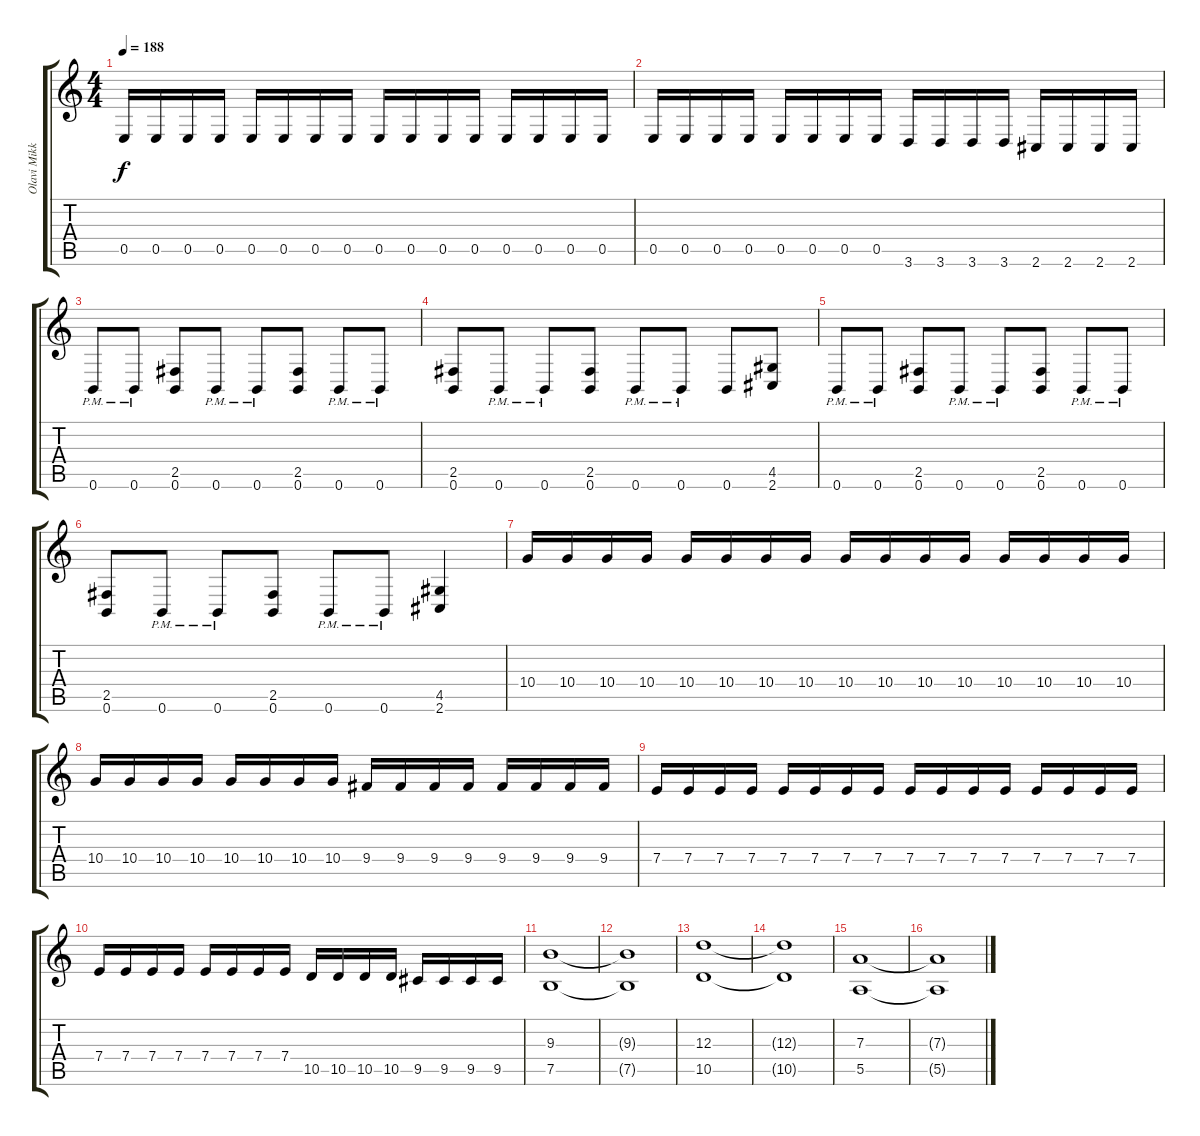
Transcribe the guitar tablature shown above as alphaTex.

\track ("Olavi Mikkonen" "Olavi Mikk") {instrument overdrivenguitar}
\staff {score tabs}
\tuning (B3 Gb3 D3 A2 E2 B1) {hide}
\ts (4 4)
\tempo 188
\clef g2
\ks c
0.5.16{dy f} 0.5.16 0.5.16 0.5.16 0.5.16 0.5.16 0.5.16 0.5.16 0.5.16 0.5.16 0.5.16 0.5.16 0.5.16 0.5.16 0.5.16 0.5.16 |
0.5.16 0.5.16 0.5.16 0.5.16 0.5.16 0.5.16 0.5.16 0.5.16 3.6.16 3.6.16 3.6.16 3.6.16 2.6.16 2.6.16 2.6.16 2.6.16 |
0.6{pm}.8 0.6{pm}.8 (2.5 0.6).8 0.6{pm}.8 0.6{pm}.8 (2.5 0.6).8 0.6{pm}.8 0.6{pm}.8 |
(2.5 0.6).8 0.6{pm}.8 0.6{pm}.8 (2.5 0.6).8 0.6{pm}.8 0.6{pm}.8 0.6.8 (4.5 2.6).8 |
0.6{pm}.8 0.6{pm}.8 (2.5 0.6).8 0.6{pm}.8 0.6{pm}.8 (2.5 0.6).8 0.6{pm}.8 0.6{pm}.8 |
(2.5 0.6).8 0.6{pm}.8 0.6{pm}.8 (2.5 0.6).8 0.6{pm}.8 0.6{pm}.8 (4.5 2.6).4 |
10.4.16 10.4.16 10.4.16 10.4.16 10.4.16 10.4.16 10.4.16 10.4.16 10.4.16 10.4.16 10.4.16 10.4.16 10.4.16 10.4.16 10.4.16 10.4.16 |
10.4.16 10.4.16 10.4.16 10.4.16 10.4.16 10.4.16 10.4.16 10.4.16 9.4.16 9.4.16 9.4.16 9.4.16 9.4.16 9.4.16 9.4.16 9.4.16 |
7.4.16 7.4.16 7.4.16 7.4.16 7.4.16 7.4.16 7.4.16 7.4.16 7.4.16 7.4.16 7.4.16 7.4.16 7.4.16 7.4.16 7.4.16 7.4.16 |
7.4.16 7.4.16 7.4.16 7.4.16 7.4.16 7.4.16 7.4.16 7.4.16 10.5.16 10.5.16 10.5.16 10.5.16 9.5.16 9.5.16 9.5.16 9.5.16 |
(9.3 7.5).1 |
(9.3{t} 7.5{t}).1 |
(12.3 10.5).1 |
(12.3{t} 10.5{t}).1 |
(7.3 5.5).1 |
(7.3{t} 5.5{t}).1
